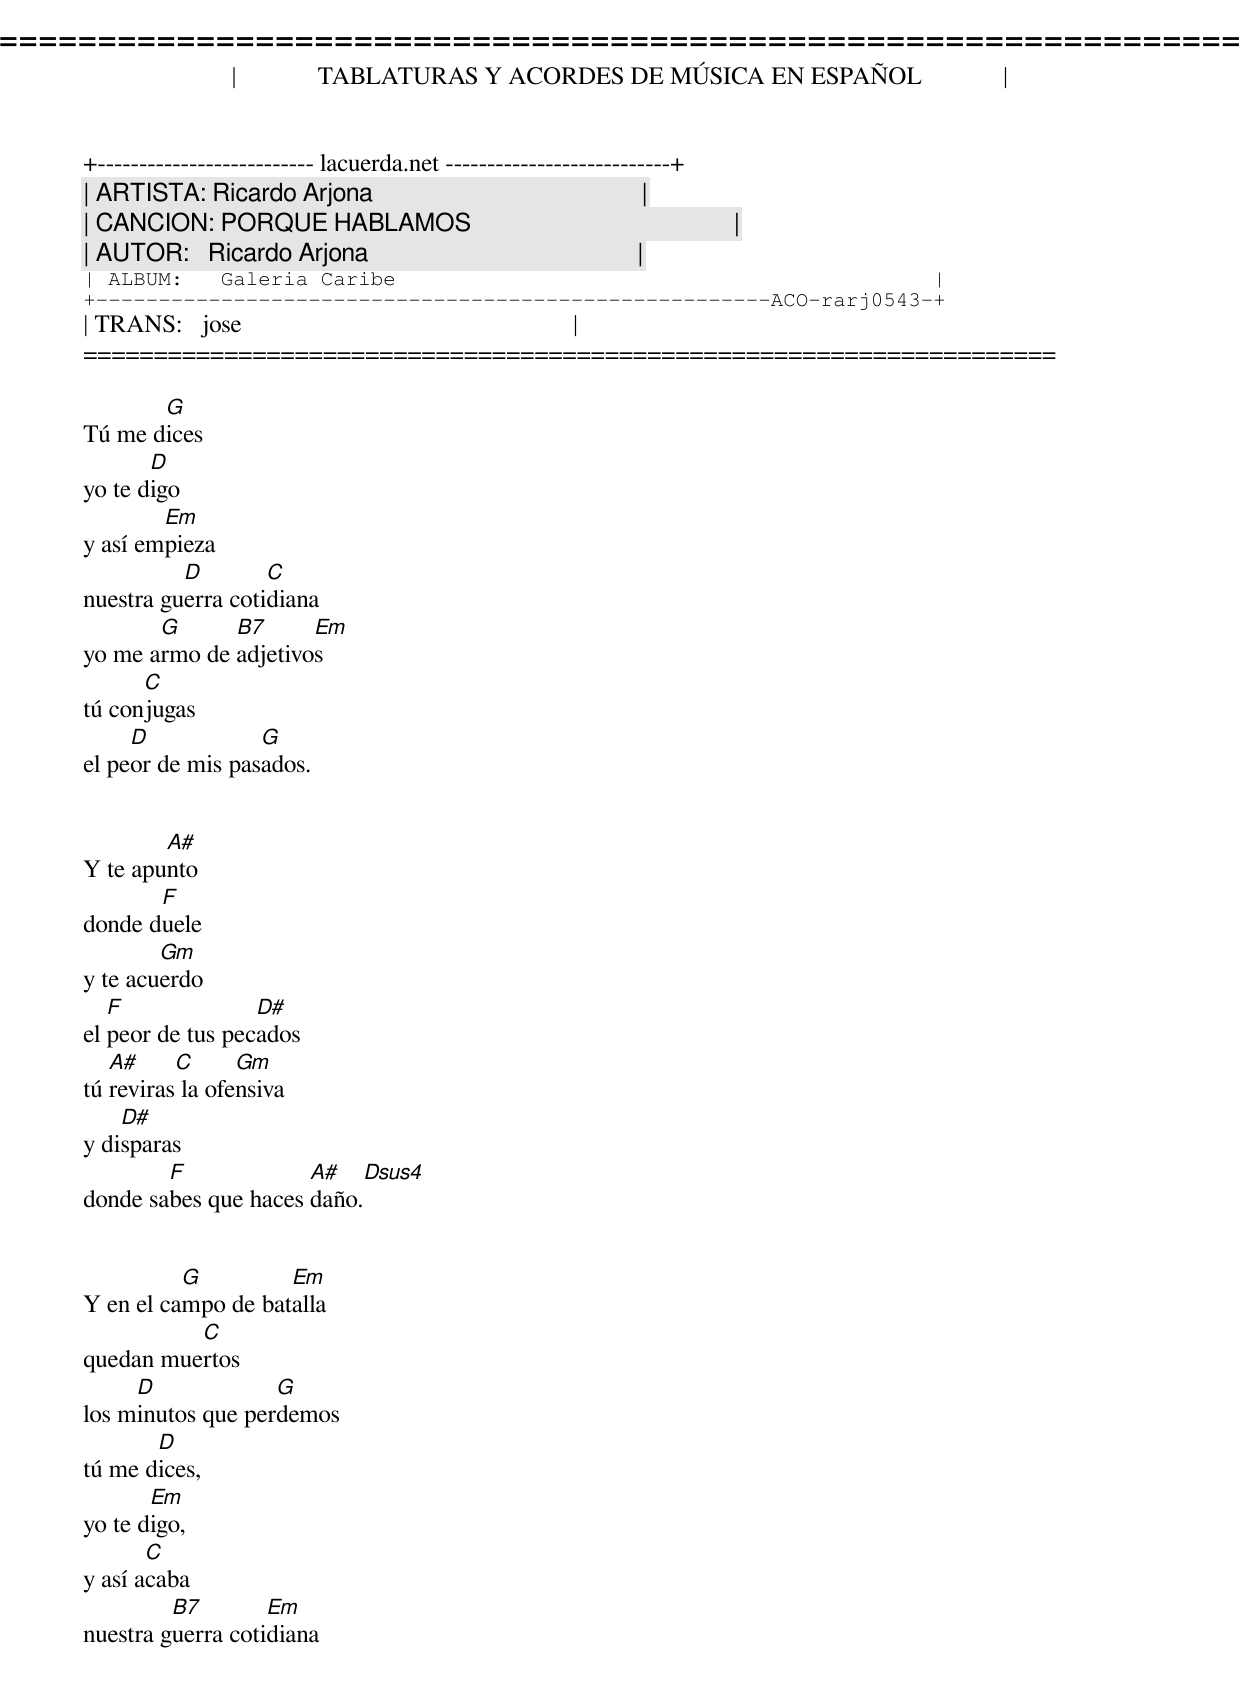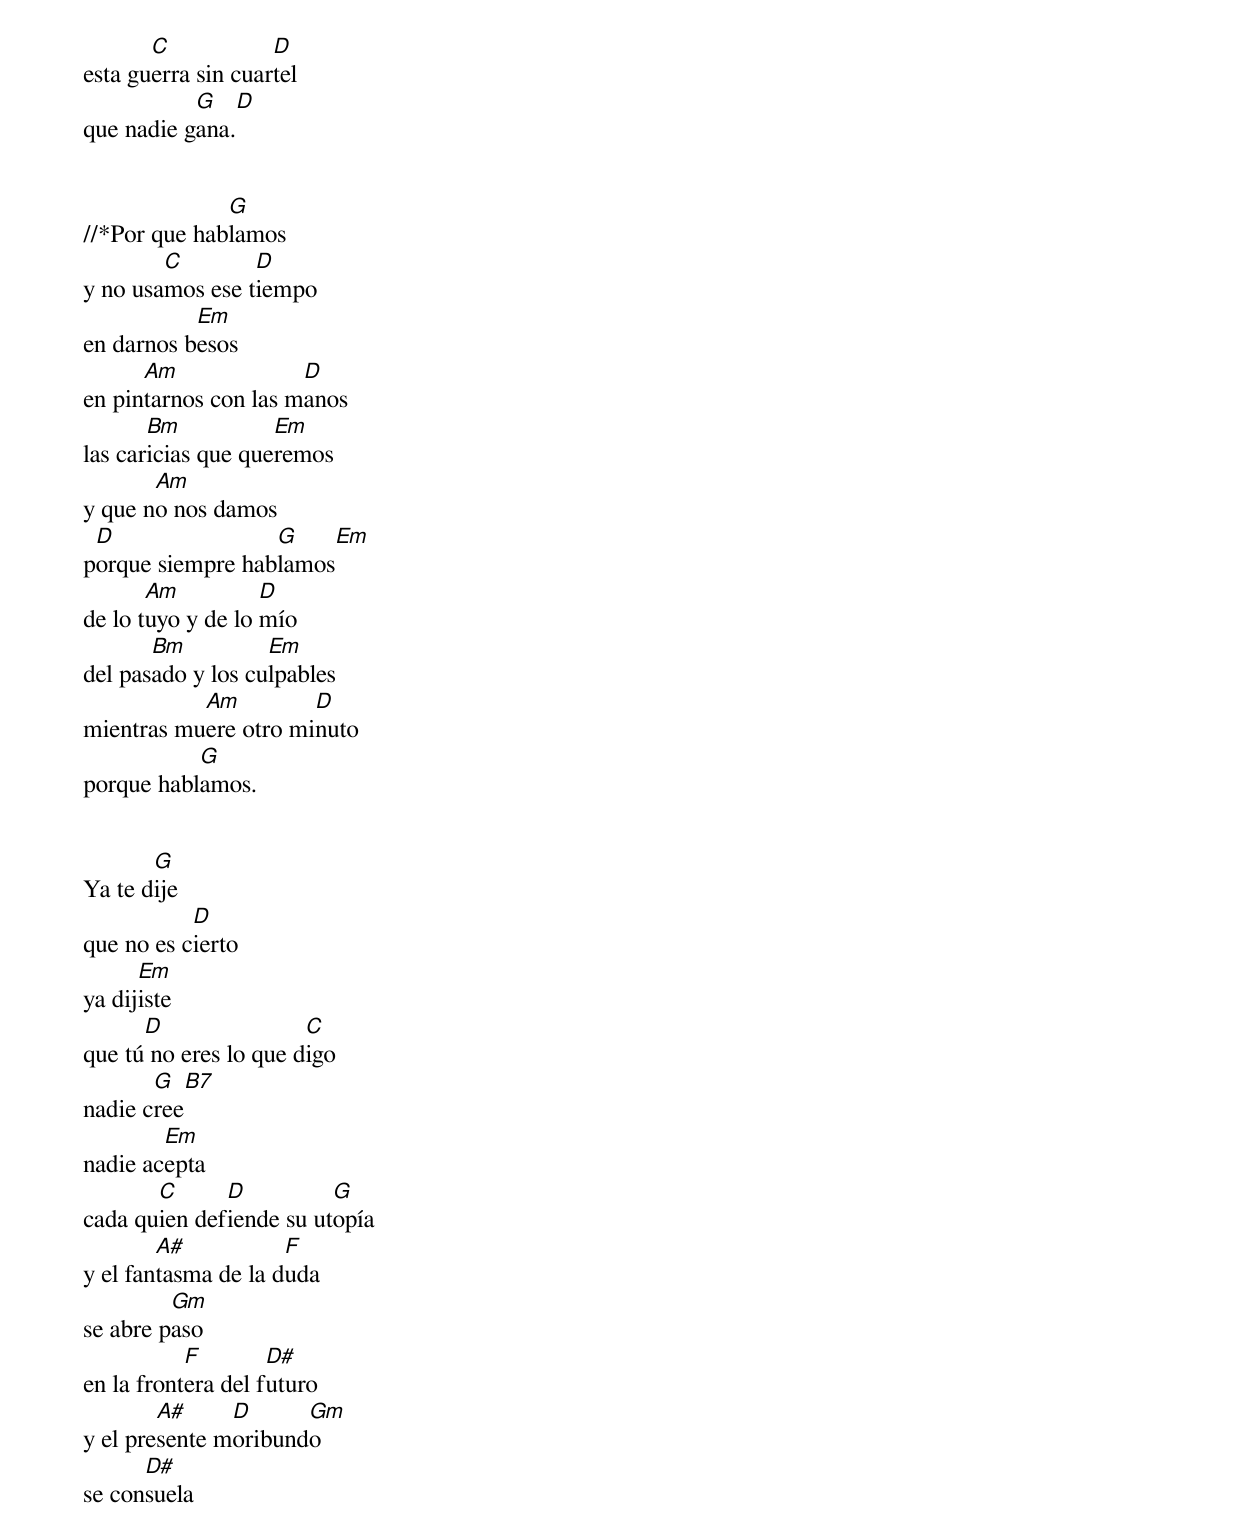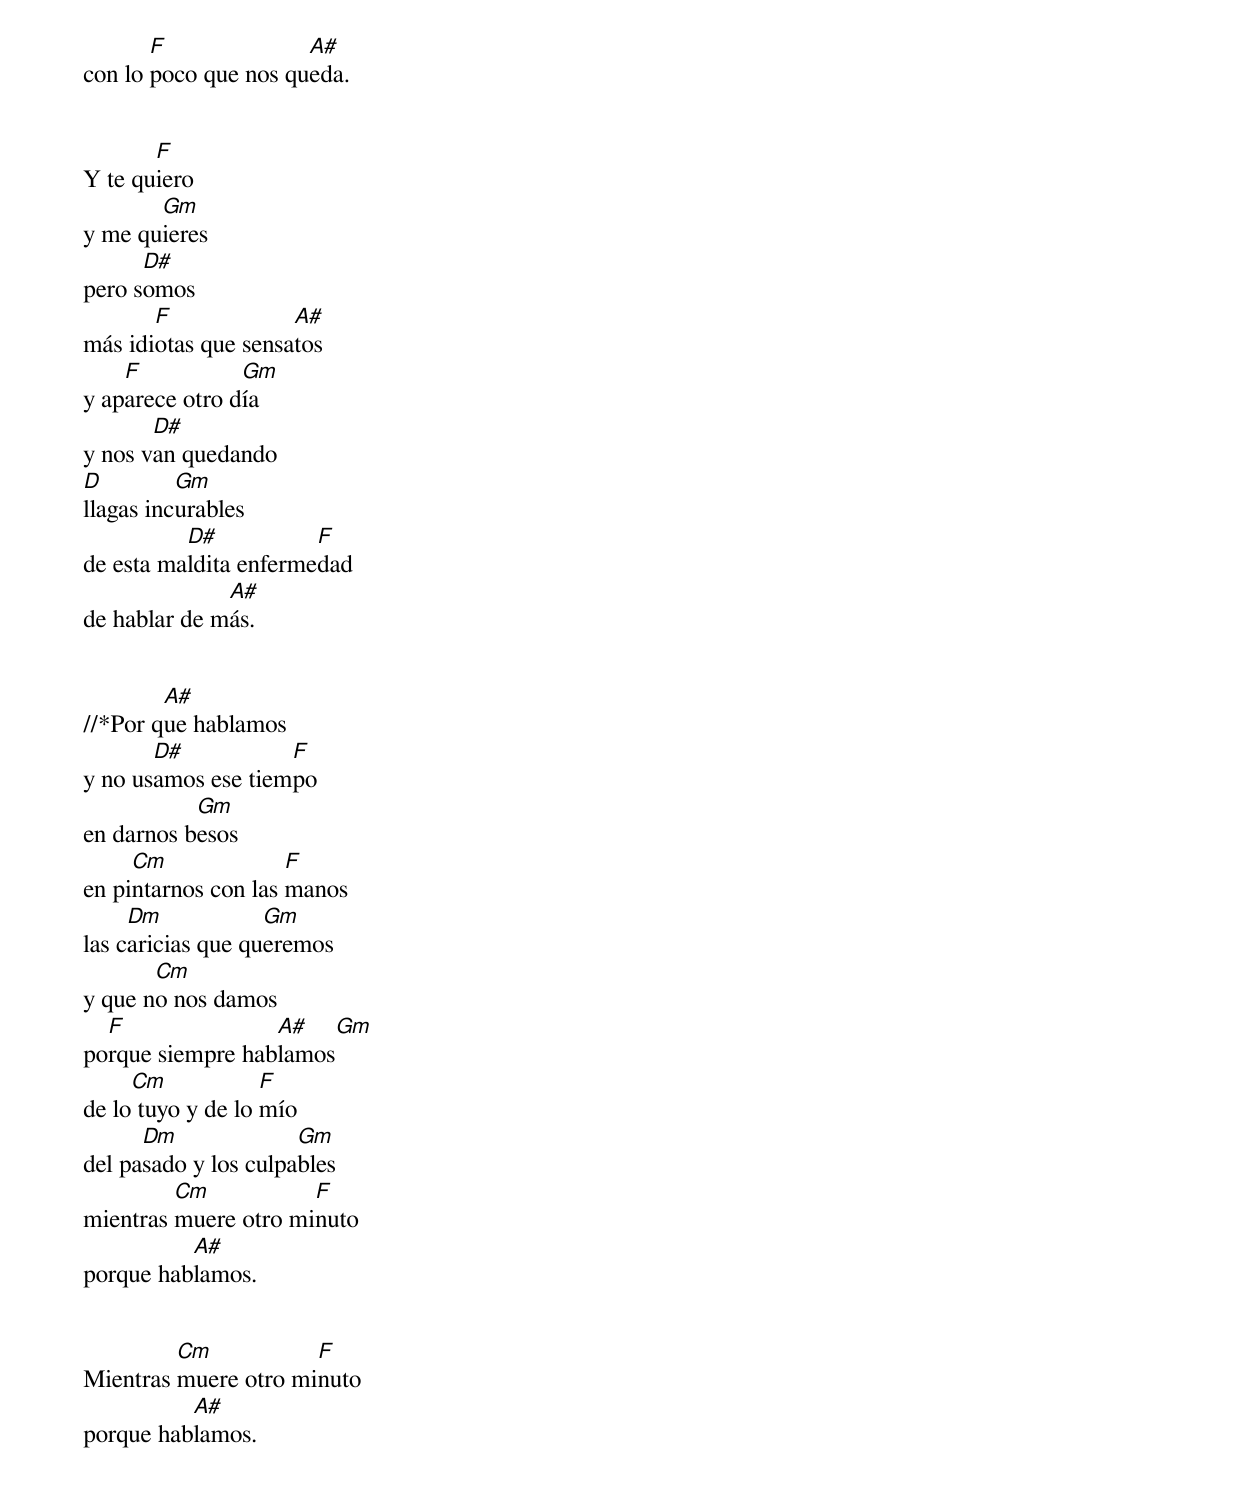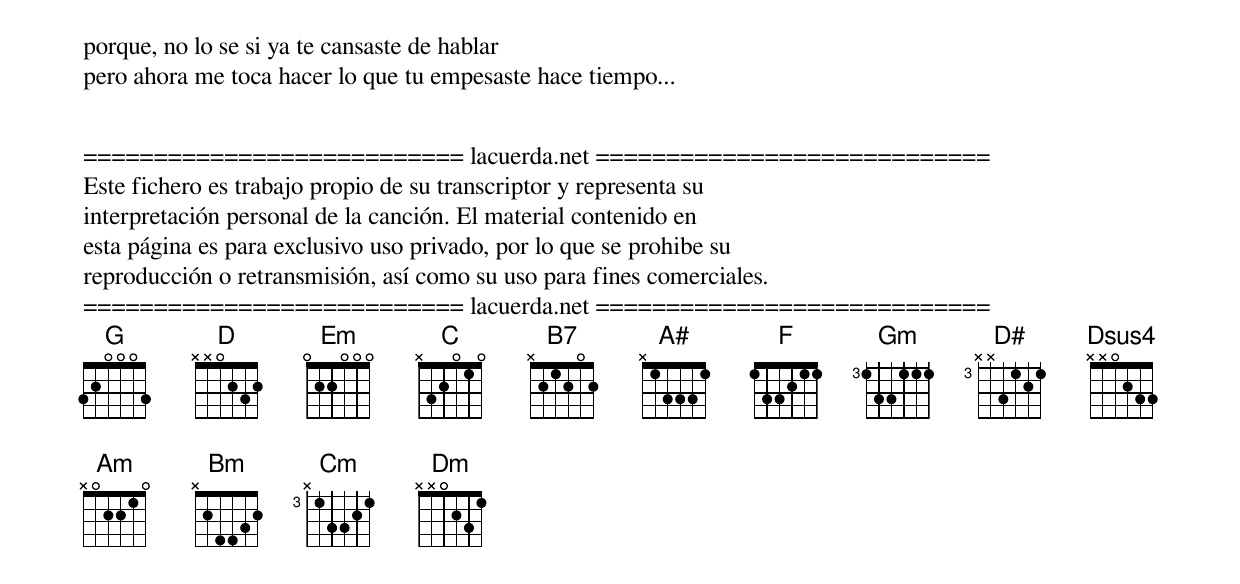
=====================================================================
|             TABLATURAS Y ACORDES DE MÚSICA EN ESPAÑOL             |
+-------------------------- lacuerda.net ---------------------------+
| ARTISTA: Ricardo Arjona                                           |
| CANCION: PORQUE HABLAMOS                                          |
| AUTOR:   Ricardo Arjona                                           |
| ALBUM:   Galeria Caribe                                           |
+------------------------------------------------------ACO-rarj0543-+
| TRANS:   jose                                                     |
=====================================================================

       G
Tú me dices
       D
yo te digo
        Em
y así empieza
          D        C
nuestra guerra cotidiana
       G      B7      Em
yo me armo de adjetivos
      C
tú conjugas
     D            G
el peor de mis pasados.


        A#
Y te apunto
       F
donde duele
        Gm
y te acuerdo
   F              D#
el peor de tus pecados
   A#     C      Gm
tú reviras la ofensiva
    D#
y disparas
        F             A#     Dsus4
donde sabes que haces daño.


          G         Em
Y en el campo de batalla
          C
quedan muertos
     D             G
los minutos que perdemos
       D
tú me dices,
       Em
yo te digo,
       C
y así acaba
         B7        Em
nuestra guerra cotidiana
       C            D
esta guerra sin cuartel
           G      D
que nadie gana.


              G
//*Por que hablamos
        C        D
y no usamos ese tiempo
           Em
en darnos besos
      Am              D
en pintarnos con las manos
       Bm           Em
las caricias que queremos
       Am
y que no nos damos
 D                G      Em
porque siempre hablamos
       Am          D
de lo tuyo y de lo mío
       Bm          Em
del pasado y los culpables
           Am         D
mientras muere otro minuto
           G
porque hablamos.


       G
Ya te dije
           D
que no es cierto
      Em
ya dijiste
      D                C
que tú no eres lo que digo
       G      B7
nadie cree
        Em
nadie acepta
       C      D          G
cada quien defiende su utopía
        A#           F
y el fantasma de la duda
         Gm
se abre paso
           F        D#
en la frontera del futuro
        A#     D      Gm
y el presente moribundo
      D#
se consuela
       F              A#
con lo poco que nos queda.


       F
Y te quiero
       Gm
y me quieres
      D#
pero somos
       F             A#
más idiotas que sensatos
    F           Gm
y aparece otro día
       D#
y nos van quedando
D         Gm
llagas incurables
          D#           F
de esta maldita enfermedad
              A#
de hablar de más.


        A#
//*Por que hablamos
       D#           F
y no usamos ese tiempo
           Gm
en darnos besos
     Cm              F
en pintarnos con las manos
     Dm            Gm
las caricias que queremos
       Cm
y que no nos damos
  F               A#      Gm
porque siempre hablamos
     Cm            F
de lo tuyo y de lo mío
      Dm              Gm
del pasado y los culpables
         Cm           F
mientras muere otro minuto
          A#
porque hablamos.


         Cm           F
Mientras muere otro minuto
          A#
porque hablamos.





porque, no lo se si ya te cansaste de hablar
pero ahora me toca hacer lo que tu empesaste hace tiempo...


=========================== lacuerda.net ============================
Este fichero es trabajo propio de su transcriptor y representa su
interpretación personal de la canción. El material contenido en
esta página es para exclusivo uso privado, por lo que se prohibe su
reproducción o retransmisión, así como su uso para fines comerciales.
=========================== lacuerda.net ============================
